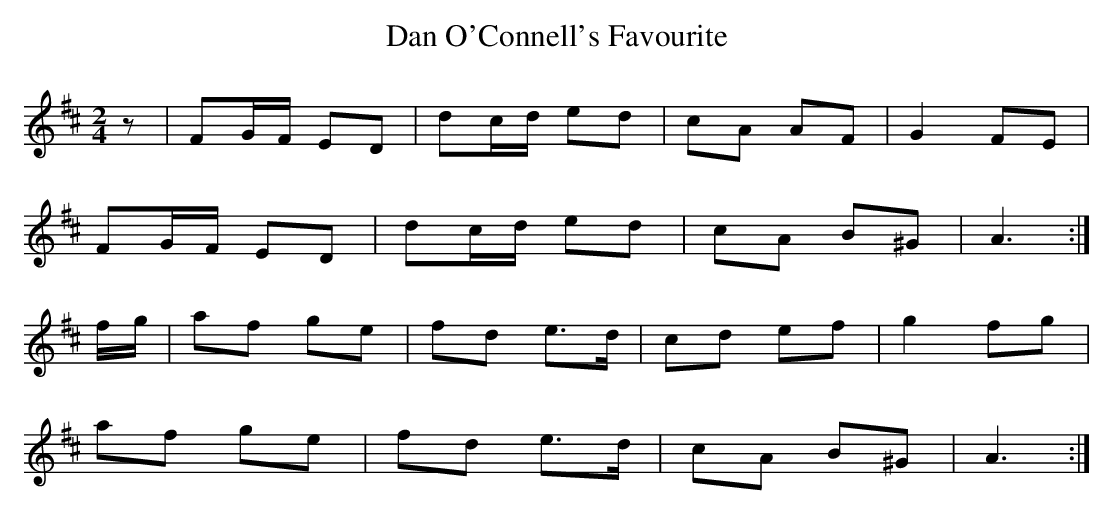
X:1
T:Dan O'Connell's Favourite
M:2/4
L:1/8
K:D
z    | FG/F/ ED | dc/d/ ed  | cA AF  | G2 FE |
       FG/F/ ED | dc/d/ ed  | cA B^G | A3   :|
f/g/ | af    ge | fd    e>d | cd ef  | g2 fg |
       af    ge | fd    e>d | cA B^G | A3   :|
